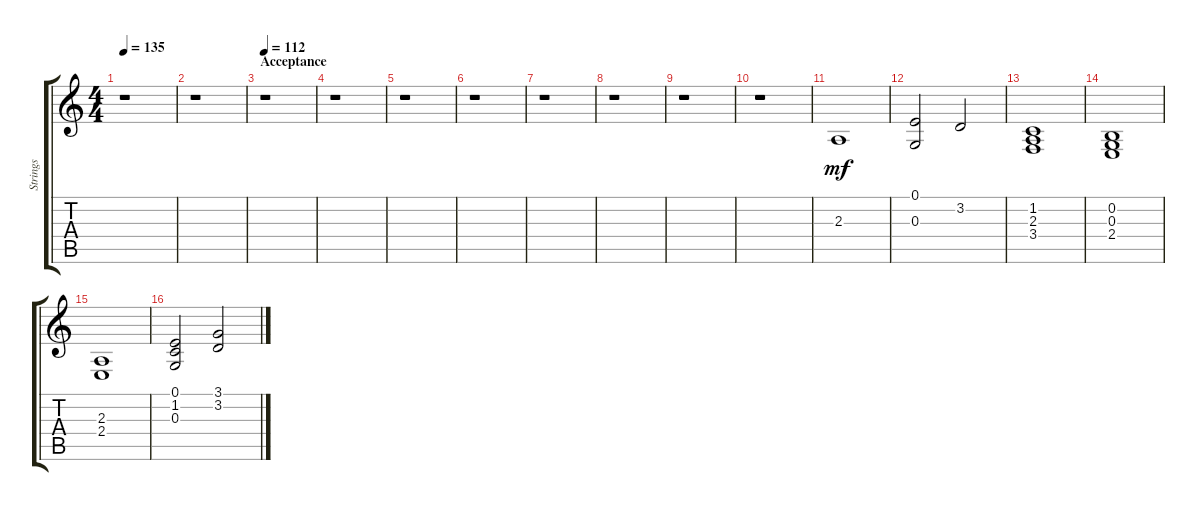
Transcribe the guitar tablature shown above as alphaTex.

\track ("Strings" "Strings") {instrument stringensemble1}
\staff {score tabs}
\tuning (E4 B3 G3 D3 A2 E2) {hide}
\ts (4 4)
\tempo 135
\clef g2
\ks c
r.1{dy f} |
r.1 |
\section ("" "Acceptance  ")
\tempo 112
r.1 |
r.1 |
r.1 |
r.1 |
r.1 |
r.1 |
r.1 |
r.1{volume 12 instrument stringensemble2} |
2.3.1{dy mf} |
(0.1 0.3).2 3.2.2 |
(1.2 2.3 3.4).1 |
(0.2 0.3 2.4).1 |
(2.3 2.4).1 |
(0.1 1.2 0.3).2 (3.1 3.2).2
